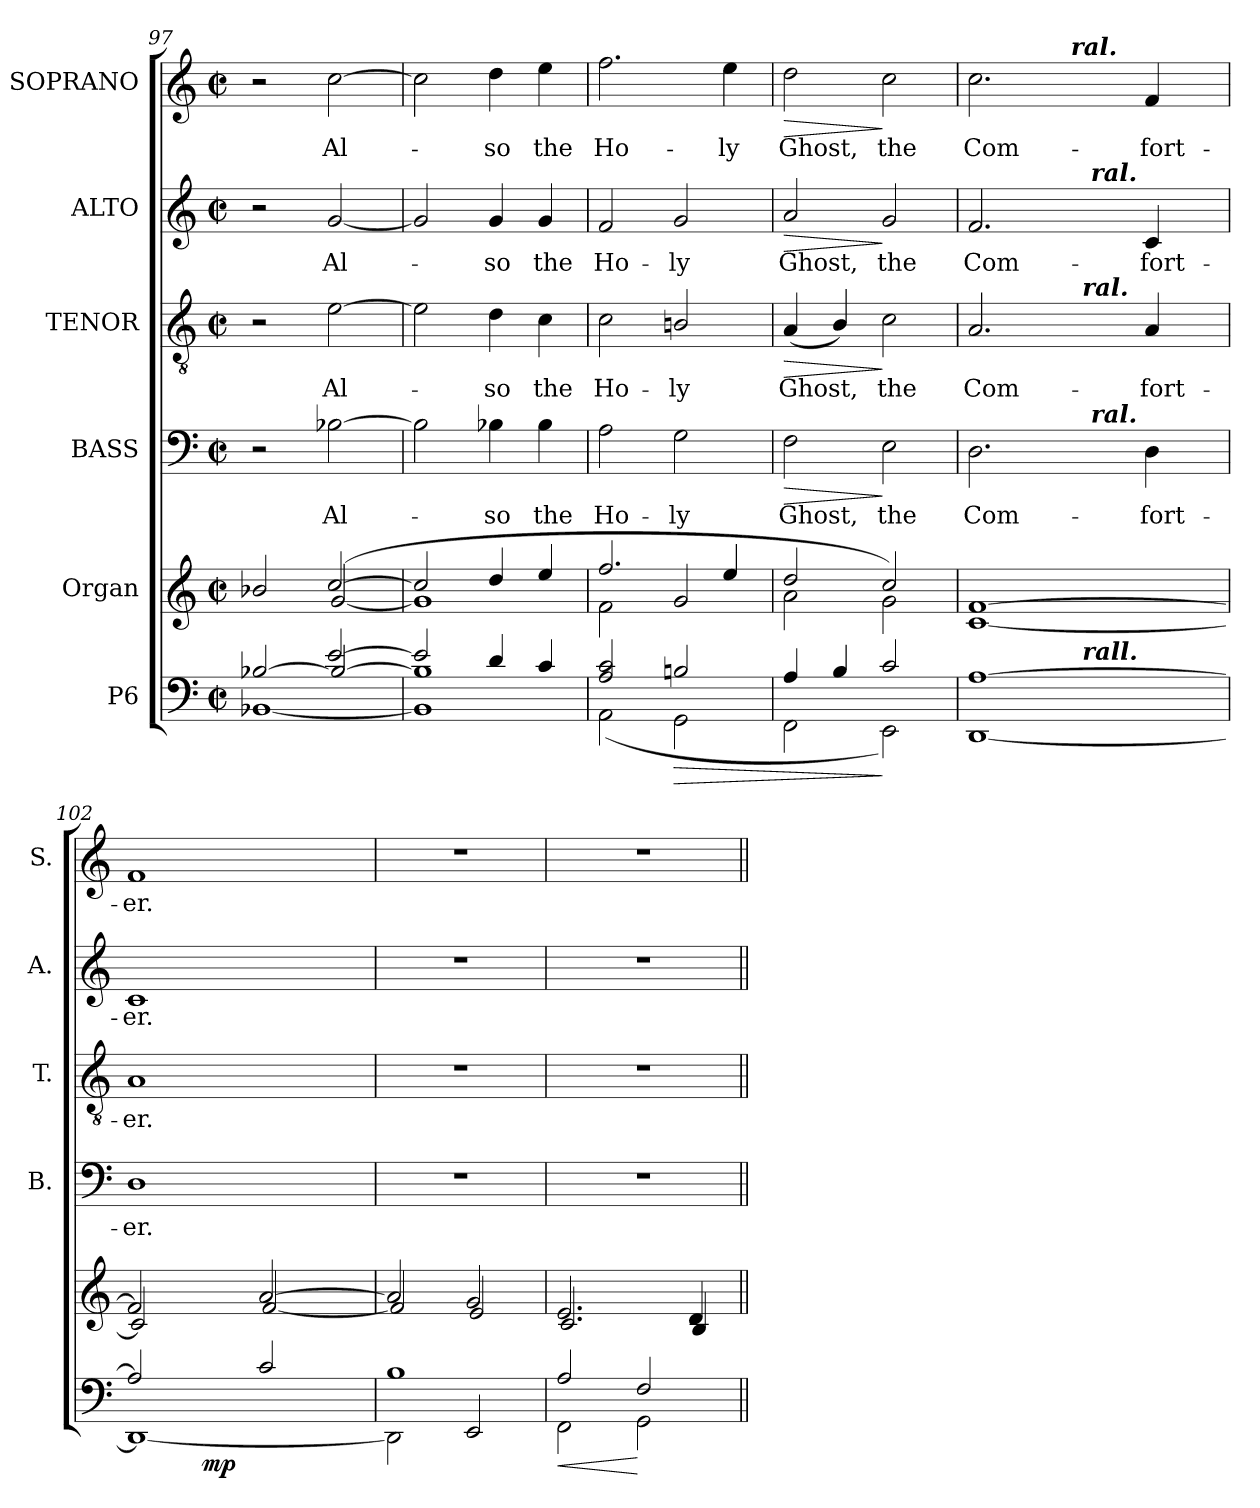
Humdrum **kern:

**kern	**dynam	**kern	**kern	**text	**dynam	**kern	**text	**dynam	**kern	**text	**dynam	**kern	**text	**dynam
*part6	*part6	*part5	*part4	*part4	*part4	*part3	*part3	*part3	*part2	*part2	*part2	*part1	*part1	*part1
*staff6	*staff6	*staff5	*staff4	*staff4	*staff4	*staff3	*staff3	*staff3	*staff2	*staff2	*staff2	*staff1	*staff1	*staff1
*I"P6	*	*I"Organ	*I"BASS	*	*	*I"TENOR	*	*	*I"ALTO	*	*	*I"SOPRANO	*	*
*	*	*	*I'B.	*	*	*I'T.	*	*	*I'A.	*	*	*I'S.	*	*
*clefF4	*	*clefG2	*clefF4	*	*	*clefGv2	*	*	*clefG2	*	*	*clefG2	*	*
*	*	*	*	*	*	*ITrd7c12	*	*	*	*	*	*	*	*
*k[]	*	*k[]	*k[]	*	*	*k[]	*	*	*k[]	*	*	*k[]	*	*
*C:	*	*C:	*C:	*	*	*C:	*	*	*C:	*	*	*C:	*	*
*M2/2	*	*M2/2	*M2/2	*	*	*M2/2	*	*	*M2/2	*	*	*M2/2	*	*
*met(c|)	*	*met(c|)	*met(c|)	*	*	*met(c|)	*	*	*met(c|)	*	*	*met(c|)	*	*
=97	=97	=97	=97	=97	=97	=97	=97	=97	=97	=97	=97	=97	=97	=97
*^	*	*^	*	*	*	*	*	*	*	*	*	*	*	*
*	*^	*	*	*	*	*	*	*	*	*	*	*	*	*	*	*
2ryy	[1BB-Xi	[2B-Xi/	.	2b-Xi/	2ryy	2r	.	.	2r	.	.	2r	.	.	2r	.	.
!	!	!	!	!	!	!	!LO:LY:b:color=#000000	!	!	!	!	!	!	!	!	!	!
!	!	!	!	!	!	!	!	!	!	!LO:LY:b:color=#000000	!	!	!	!	!	!	!
!	!	!	!	!	!	!	!	!	!	!	!	!	!LO:LY:b:color=#000000	!	!	!	!
!	!	!	!	!	!	!	!	!	!	!	!	!	!	!	!	!LO:LY:b:color=#000000	!
[2ei/	.	2B-i/_	.	([2cci/	[2gi/	[2B-Xi\	Al-	.	[2Ei\	Al-	.	[2gi/	Al-	.	[2cci\	Al-	.
=98	=98	=98	=98	=98	=98	=98	=98	=98	=98	=98	=98	=98	=98	=98	=98	=98	=98
2ei/]	1BB-i]	1B-i]	.	2cci/]	1gi]	2B-i\]	.	.	2Ei\]	.	.	2gi/]	.	.	2cci\]	.	.
!	!	!	!	!	!	!	!LO:LY:b:color=#000000	!	!	!	!	!	!	!	!	!	!
!	!	!	!	!	!	!	!	!	!	!LO:LY:b:color=#000000	!	!	!	!	!	!	!
!	!	!	!	!	!	!	!	!	!	!	!	!	!LO:LY:b:color=#000000	!	!	!	!
!	!	!	!	!	!	!	!	!	!	!	!	!	!	!	!	!LO:LY:b:color=#000000	!
4di/	.	.	.	4ddi/	.	4B-Xi\	-so	.	4Di\	-so	.	4gi/	-so	.	4ddi\	-so	.
!	!	!	!	!	!	!	!LO:LY:b:color=#000000	!	!	!	!	!	!	!	!	!	!
!	!	!	!	!	!	!	!	!	!	!LO:LY:b:color=#000000	!	!	!	!	!	!	!
!	!	!	!	!	!	!	!	!	!	!	!	!	!LO:LY:b:color=#000000	!	!	!	!
!	!	!	!	!	!	!	!	!	!	!	!	!	!	!	!	!LO:LY:b:color=#000000	!
4ci/	.	.	.	4eei/	.	4B-i\	the	.	4Ci\	the	.	4gi/	the	.	4eei\	the	.
*	*v	*v	*	*	*	*	*	*	*	*	*	*	*	*	*	*	*
!!LO:LB:g=z
=99	=99	=99	=99	=99	=99	=99	=99	=99	=99	=99	=99	=99	=99	=99	=99	=99
!	!	!	!	!	!	!LO:LY:b:color=#000000	!	!	!	!	!	!	!	!	!	!
!	!	!	!	!	!	!	!	!	!LO:LY:b:color=#000000	!	!	!	!	!	!	!
!	!	!	!	!	!	!	!	!	!	!	!	!LO:LY:b:color=#000000	!	!	!	!
!	!	!	!	!	!	!	!	!	!	!	!	!	!	!	!LO:LY:b:color=#000000	!
2Ai/ 2ci	(2AAi\	.	2.ffi/	2fi\	2Ai\	Ho-	.	2Ci\	Ho-	.	2fi/	Ho-	.	2.ffi\	Ho-	.
!	!	!LO:HP:b	!	!	!	!	!	!	!	!	!	!	!	!	!	!
!	!	!	!	!	!	!LO:LY:b:color=#000000	!	!	!	!	!	!	!	!	!	!
!	!	!	!	!	!	!	!	!	!LO:LY:b:color=#000000	!	!	!	!	!	!	!
!	!	!	!	!	!	!	!	!	!	!	!	!LO:LY:b:color=#000000	!	!	!	!
2Bni/	2GGi\	>	.	2gi/	2Gi\	-ly	.	2BBni/	-ly	.	2gi/	-ly	.	.	.	.
!	!	!	!	!	!	!	!	!	!	!	!	!	!	!	!LO:LY:b:color=#000000	!
.	.	.	4eei/	.	.	.	.	.	.	.	.	.	.	4eei\	-ly	.
=100	=100	=100	=100	=100	=100	=100	=100	=100	=100	=100	=100	=100	=100	=100	=100	=100
!	!	!	!	!	!	!LO:LY:b:color=#000000	!LO:HP:b	!	!	!	!	!	!	!	!	!
!	!	!	!	!	!	!	!	!	!LO:LY:b:color=#000000	!LO:HP:b	!	!	!	!	!	!
!	!	!	!	!	!	!	!	!	!	!	!	!LO:LY:b:color=#000000	!LO:HP:b	!	!	!
!	!	!	!	!	!	!	!	!	!	!	!	!	!	!	!LO:LY:b:color=#000000	!LO:HP:b
4Ai/	2FFi\	.	2ddi/	2ai\	2Fi\	Ghost,	>	(4AAi/	Ghost,	>	2ai/	Ghost,	>	2ddi\	Ghost,	>
4Bi/	.	.	.	.	.	.	.	4BBi/)	.	.	.	.	.	.	.	.
!	!	!	!	!	!	!LO:LY:b:color=#000000	!	!	!	!	!	!	!	!	!	!
!	!	!	!	!	!	!	!	!	!LO:LY:b:color=#000000	!	!	!	!	!	!	!
!	!	!	!	!	!	!	!	!	!	!	!	!LO:LY:b:color=#000000	!	!	!	!
!	!	!	!	!	!	!	!	!	!	!	!	!	!	!	!LO:LY:b:color=#000000	!
2ci/	2EEi\)	]	2cci/)	2gi\	2Ei\	the	]	2Ci\	the	]	2gi/	the	]	2cci\	the	]
=101	=101	=101	=101	=101	=101	=101	=101	=101	=101	=101	=101	=101	=101	=101	=101	=101
!	!	!	!	!	!	!LO:LY:b:color=#000000	!	!	!	!	!	!	!	!	!	!
!	!	!	!	!	!	!	!	!	!LO:LY:b:color=#000000	!	!	!	!	!	!	!
!	!	!	!	!	!	!	!	!	!	!	!	!LO:LY:b:color=#000000	!	!	!	!
!	!	!	!	!	!	!	!	!	!	!	!	!	!	!	!LO:LY:b:color=#000000	!
*	*^	*	*	*	*^	*	*	*^	*	*	*^	*	*	*^	*	*
[1Ai	[1DDi	4ryy	.	[1fi	[1ci	2.Di\	4ryy	Com-	.	2.AAi/	4ryy	Com-	.	2.fi/	4ryy	Com-	.	2.cci\	4ryy	Com-	.
.	.	8ryy	.	.	.	.	8ryy	.	.	.	8ryy	.	.	.	8ryy	.	.	.	8ryy	.	.
.	.	16ryy	.	.	.	.	16ryy	.	.	.	16ryy	.	.	.	16ryy	.	.	.	32...ryy	.	.
!	!	!	!	!	!	!	!	!	!	!	!	!	!	!	!	!	!	!	!LO:TX:a:Bi:t=ral.	!	!
.	.	.	.	.	.	.	.	.	.	.	.	.	.	.	.	.	.	.	2ryy	.	.
.	.	128.ryy	.	.	.	.	64ryy	.	.	.	128.ryy	.	.	.	64ryy	.	.	.	.	.	.
!	!	!	!	!	!	!	!	!	!	!	!LO:TX:a:Bi:t=ral.	!	!	!	!	!	!	!	!	!	!
!	!	!LO:TX:a:Bi:t=rall.	!	!	!	!	!	!	!	!	!	!	!	!	!	!	!	!	!	!	!
.	.	2ryy	.	.	.	.	.	.	.	.	2ryy	.	.	.	.	.	.	.	.	.	.
.	.	.	.	.	.	.	256ryy	.	.	.	.	.	.	.	256ryy	.	.	.	.	.	.
.	.	.	.	.	.	.	1024ryy	.	.	.	.	.	.	.	1024ryy	.	.	.	.	.	.
!	!	!	!	!	!	!	!	!	!	!	!	!	!	!	!LO:TX:a:Bi:t=ral.	!	!	!	!	!	!
!	!	!	!	!	!	!	!LO:TX:a:Bi:t=ral.	!	!	!	!	!	!	!	!	!	!	!	!	!	!
.	.	.	.	.	.	.	2ryy	.	.	.	.	.	.	.	2ryy	.	.	.	.	.	.
!	!	!	!	!	!	!	!	!LO:LY:b:color=#000000	!	!	!	!	!	!	!	!	!	!	!	!	!
!	!	!	!	!	!	!	!	!	!	!	!	!LO:LY:b:color=#000000	!	!	!	!	!	!	!	!	!
!	!	!	!	!	!	!	!	!	!	!	!	!	!	!	!	!LO:LY:b:color=#000000	!	!	!	!	!
!	!	!	!	!	!	!	!	!	!	!	!	!	!	!	!	!	!	!	!	!LO:LY:b:color=#000000	!
.	.	.	.	.	.	4Di\	.	-fort-	.	4AAi/	.	-fort-	.	4ci/	.	-fort-	.	4fi/	.	-fort-	.
.	.	.	.	.	.	.	.	.	.	.	.	.	.	.	.	.	.	.	16ryy	.	.
.	.	32ryy	.	.	.	.	.	.	.	.	32ryy	.	.	.	.	.	.	.	.	.	.
.	.	.	.	.	.	.	32ryy	.	.	.	.	.	.	.	32ryy	.	.	.	.	.	.
.	.	64ryy	.	.	.	.	.	.	.	.	64ryy	.	.	.	.	.	.	.	.	.	.
.	.	.	.	.	.	.	128ryy	.	.	.	.	.	.	.	128ryy	.	.	.	.	.	.
.	.	256ryy	.	.	.	.	.	.	.	.	256ryy	.	.	.	.	.	.	.	256ryy	.	.
.	.	.	.	.	.	.	512.ryy	.	.	.	.	.	.	.	512.ryy	.	.	.	.	.	.
*	*	*	*	*	*	*v	*v	*	*	*	*	*	*	*v	*v	*	*	*v	*v	*	*
*	*	*	*	*	*	*	*	*	*v	*v	*	*	*	*	*	*	*	*
=102	=102	=102	=102	=102	=102	=102	=102	=102	=102	=102	=102	=102	=102	=102	=102	=102	=102
*	*	*	*	*	*	*^	*	*	*^	*	*	*^	*	*	*^	*	*
!	!	!	!	!	!	!	!	!LO:LY:b:color=#000000	!	!	!	!	!	!	!	!	!	!	!	!	!
*	*	*	*	*	*	*v	*v	*	*	*	*	*	*	*v	*v	*	*	*v	*v	*	*
*	*	*	*	*	*	*	*	*	*v	*v	*	*	*	*	*	*	*	*
*	*	*	*	*	*	*^	*	*	*^	*	*	*^	*	*	*^	*	*
!	!	!	!	!	!	!	!	!	!	!	!	!LO:LY:b:color=#000000	!	!	!	!	!	!	!	!	!
*	*	*	*	*	*	*v	*v	*	*	*	*	*	*	*v	*v	*	*	*v	*v	*	*
*	*	*	*	*	*	*	*	*	*v	*v	*	*	*	*	*	*	*	*
*	*	*	*	*	*	*^	*	*	*^	*	*	*^	*	*	*^	*	*
!	!	!	!	!	!	!	!	!	!	!	!	!	!	!	!	!LO:LY:b:color=#000000	!	!	!	!	!
*	*	*	*	*	*	*v	*v	*	*	*	*	*	*	*v	*v	*	*	*v	*v	*	*
*	*	*	*	*	*	*	*	*	*v	*v	*	*	*	*	*	*	*	*
*	*	*	*	*	*	*^	*	*	*^	*	*	*^	*	*	*^	*	*
!	!	!	!	!	!	!	!	!	!	!	!	!	!	!	!	!	!	!	!	!LO:LY:b:color=#000000	!
*	*	*	*	*	*	*v	*v	*	*	*	*	*	*	*v	*v	*	*	*v	*v	*	*
*	*	*	*	*	*	*	*	*	*v	*v	*	*	*	*	*	*	*	*
2Ai/]	1DDi_	8ryy	.	2fi/]	2ci/]	1Di	-er.	.	1AAi	-er.	.	1ci	-er.	.	1fi	-er.	.
.	.	16ryy	.	.	.	.	.	.	.	.	.	.	.	.	.	.	.
.	.	64ryy	.	.	.	.	.	.	.	.	.	.	.	.	.	.	.
.	.	128...ryy	.	.	.	.	.	.	.	.	.	.	.	.	.	.	.
.	.	2ryy	mp	.	.	.	.	.	.	.	.	.	.	.	.	.	.
2ci/	.	.	.	[2ai/	[2fi/	.	.	.	.	.	.	.	.	.	.	.	.
.	.	4ryy	.	.	.	.	.	.	.	.	.	.	.	.	.	.	.
.	.	32ryy	.	.	.	.	.	.	.	.	.	.	.	.	.	.	.
.	.	1024ryy	.	.	.	.	.	.	.	.	.	.	.	.	.	.	.
*	*v	*v	*	*	*	*	*	*	*	*	*	*	*	*	*	*	*
=103	=103	=103	=103	=103	=103	=103	=103	=103	=103	=103	=103	=103	=103	=103	=103	=103
1Bi	2DDi\]	.	2ai/]	2fi/]	1r	.	.	1r	.	.	1r	.	.	1r	.	.
.	2EEi/	.	2gi/	2ei/	.	.	.	.	.	.	.	.	.	.	.	.
=104	=104	=104	=104	=104	=104	=104	=104	=104	=104	=104	=104	=104	=104	=104	=104	=104
!	!	!LO:HP:b	!	!	!	!	!	!	!	!	!	!	!	!	!	!
2Ai/	2FFi\	<	2.ei/	2.ci/	1r	.	.	1r	.	.	1r	.	.	1r	.	.
2Fi/	2GGi\	[	.	.	.	.	.	.	.	.	.	.	.	.	.	.
.	.	.	4di/	4Bi/	.	.	.	.	.	.	.	.	.	.	.	.
*v	*v	*	*	*	*	*	*	*	*	*	*	*	*	*	*	*
*	*	*v	*v	*	*	*	*	*	*	*	*	*	*	*	*
=||	=||	=||	=||	=||	=||	=||	=||	=||	=||	=||	=||	=||	=||	=||
*-	*-	*-	*-	*-	*-	*-	*-	*-	*-	*-	*-	*-	*-	*-
